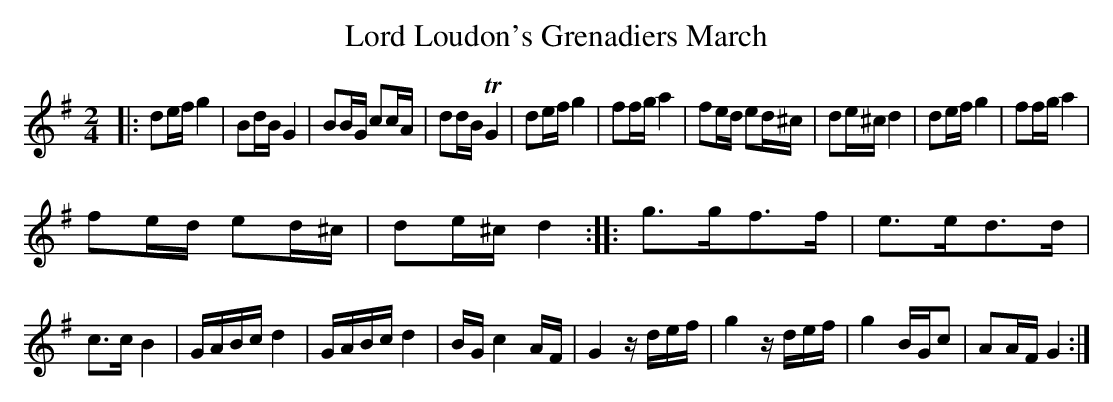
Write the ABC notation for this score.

X:1
T: Lord Loudon's Grenadiers March
M: 2/4
L: 1/16
K: G
|:\
d2ef g4 | B2dB G4 |\
B2BG c2cA | d2dB TG4 |\
d2ef g4 | f2fg a4 |\
f2ed e2d^c | d2e^c d4 |\
d2ef g4 | f2fg a4 |
f2ed e2d^c | d2e^c d4 ::\
g3gf3f | e3ed3d |\
c3c B4 | GABc d4 |\
GABc d4 | BG c4 AF |\
G4 zdef | g4 zdef |\
g4 BGc2 | A2AF G4 :|
